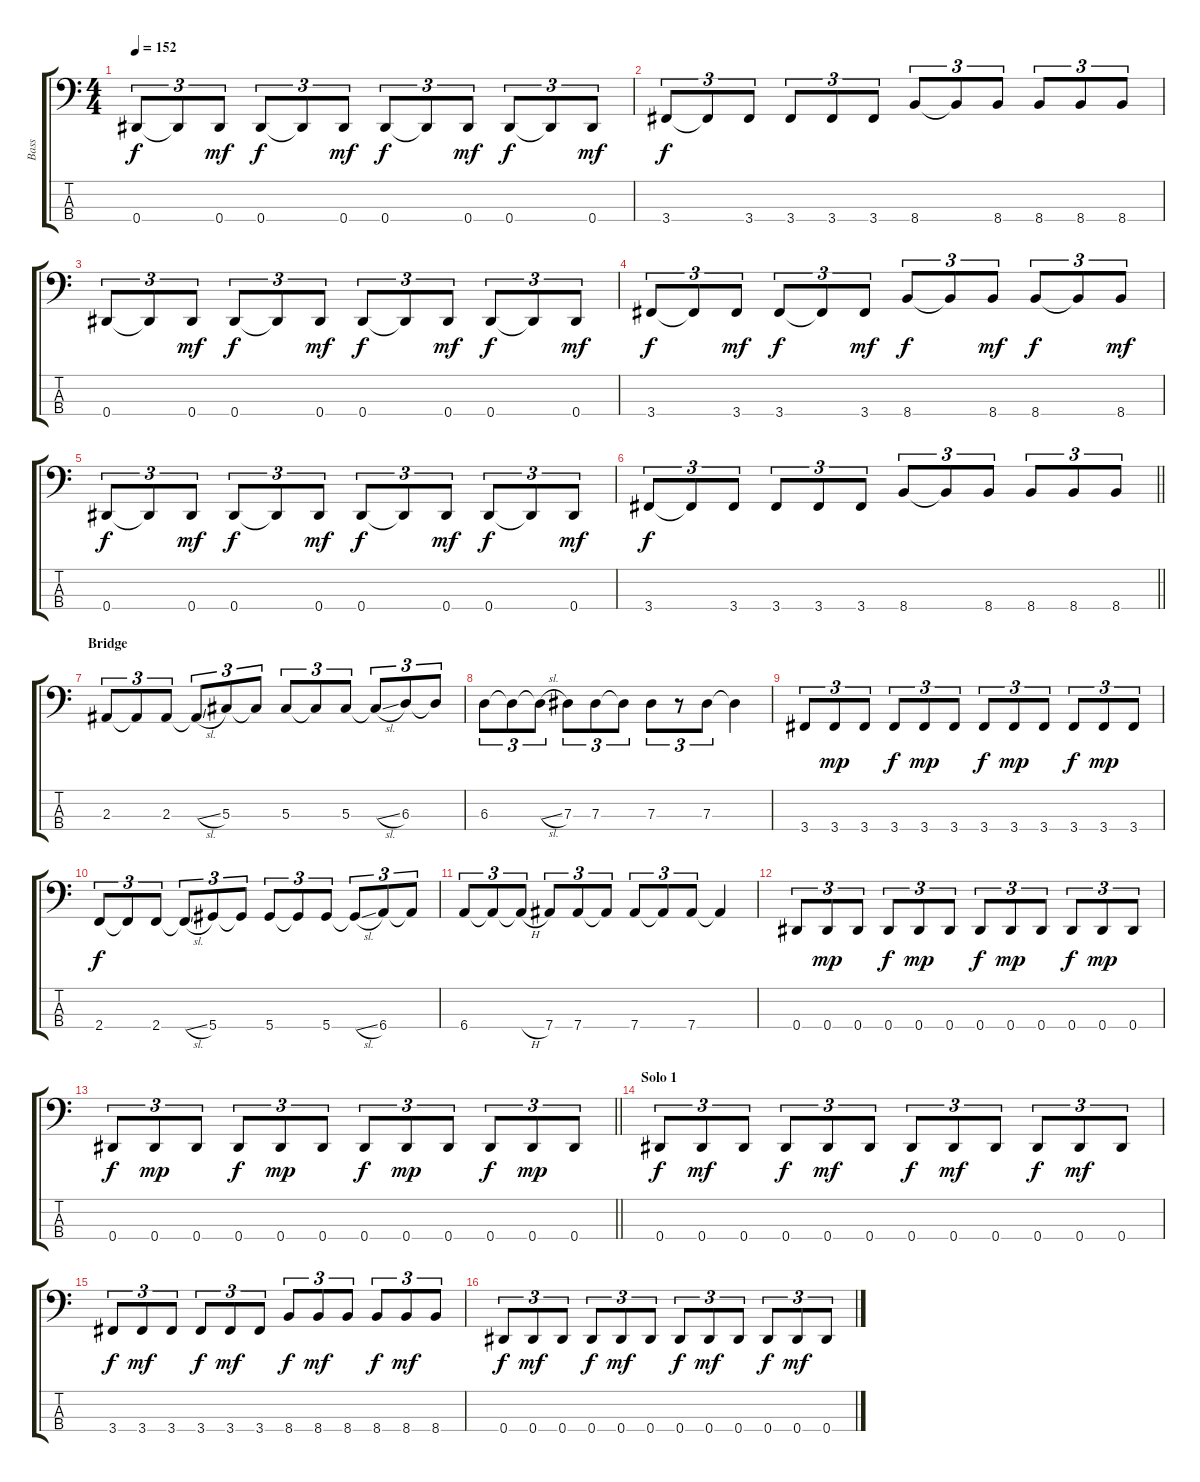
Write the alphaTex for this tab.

\track ("Bass" "Bass") {instrument electricbasspick}
\staff {score tabs}
\tuning (Gb2 Db2 Ab1 Eb1) {hide}
\ts (4 4)
\tempo 152
\clef f4
\ks c
0.4.8{tu (3 2) dy f} 0.4{t}.8{tu (3 2)} 0.4.8{tu (3 2) dy mf} 0.4.8{tu (3 2) dy f} 0.4{t}.8{tu (3 2)} 0.4.8{tu (3 2) dy mf} 0.4.8{tu (3 2) dy f} 0.4{t}.8{tu (3 2)} 0.4.8{tu (3 2) dy mf} 0.4.8{tu (3 2) dy f} 0.4{t}.8{tu (3 2)} 0.4.8{tu (3 2) dy mf} |
3.4.8{tu (3 2) dy f} 3.4{t}.8{tu (3 2)} 3.4.8{tu (3 2)} 3.4.8{tu (3 2)} 3.4.8{tu (3 2)} 3.4.8{tu (3 2)} 8.4.8{tu (3 2)} 8.4{t}.8{tu (3 2)} 8.4.8{tu (3 2)} 8.4.8{tu (3 2)} 8.4.8{tu (3 2)} 8.4.8{tu (3 2)} |
0.4.8{tu (3 2)} 0.4{t}.8{tu (3 2)} 0.4.8{tu (3 2) dy mf} 0.4.8{tu (3 2) dy f} 0.4{t}.8{tu (3 2)} 0.4.8{tu (3 2) dy mf} 0.4.8{tu (3 2) dy f} 0.4{t}.8{tu (3 2)} 0.4.8{tu (3 2) dy mf} 0.4.8{tu (3 2) dy f} 0.4{t}.8{tu (3 2)} 0.4.8{tu (3 2) dy mf} |
3.4.8{tu (3 2) dy f} 3.4{t}.8{tu (3 2)} 3.4.8{tu (3 2) dy mf} 3.4.8{tu (3 2) dy f} 3.4{t}.8{tu (3 2)} 3.4.8{tu (3 2) dy mf} 8.4.8{tu (3 2) dy f} 8.4{t}.8{tu (3 2)} 8.4.8{tu (3 2) dy mf} 8.4.8{tu (3 2) dy f} 8.4{t}.8{tu (3 2)} 8.4.8{tu (3 2) dy mf} |
0.4.8{tu (3 2) dy f} 0.4{t}.8{tu (3 2)} 0.4.8{tu (3 2) dy mf} 0.4.8{tu (3 2) dy f} 0.4{t}.8{tu (3 2)} 0.4.8{tu (3 2) dy mf} 0.4.8{tu (3 2) dy f} 0.4{t}.8{tu (3 2)} 0.4.8{tu (3 2) dy mf} 0.4.8{tu (3 2) dy f} 0.4{t}.8{tu (3 2)} 0.4.8{tu (3 2) dy mf} |
\barLineRight lightlight
3.4.8{tu (3 2) dy f} 3.4{t}.8{tu (3 2)} 3.4.8{tu (3 2)} 3.4.8{tu (3 2)} 3.4.8{tu (3 2)} 3.4.8{tu (3 2)} 8.4.8{tu (3 2)} 8.4{t}.8{tu (3 2)} 8.4.8{tu (3 2)} 8.4.8{tu (3 2)} 8.4.8{tu (3 2)} 8.4.8{tu (3 2)} |
\section ("" "Bridge")
2.3.8{tu (3 2)} 2.3{t}.8{tu (3 2)} 2.3.8{tu (3 2)} 2.3{sl t}.8{tu (3 2)} 5.3.8{tu (3 2)} 5.3{t}.8{tu (3 2)} 5.3.8{tu (3 2)} 5.3{t}.8{tu (3 2)} 5.3.8{tu (3 2)} 5.3{sl t}.8{tu (3 2)} 6.3.8{tu (3 2)} 6.3{t}.8{tu (3 2)} |
6.3.8{tu (3 2)} 6.3{t}.8{tu (3 2)} 6.3{sl t}.8{tu (3 2)} 7.3.8{tu (3 2)} 7.3.8{tu (3 2)} 7.3{t}.8{tu (3 2)} 7.3.8{tu (3 2)} r.8{tu (3 2)} 7.3.8{tu (3 2)} 7.3{t}.4 |
3.4.8{tu (3 2)} 3.4.8{tu (3 2) dy mp} 3.4.8{tu (3 2)} 3.4.8{tu (3 2) dy f} 3.4.8{tu (3 2) dy mp} 3.4.8{tu (3 2)} 3.4.8{tu (3 2) dy f} 3.4.8{tu (3 2) dy mp} 3.4.8{tu (3 2)} 3.4.8{tu (3 2) dy f} 3.4.8{tu (3 2) dy mp} 3.4.8{tu (3 2)} |
2.4.8{tu (3 2) dy f} 2.4{t}.8{tu (3 2)} 2.4.8{tu (3 2)} 2.4{sl t}.8{tu (3 2)} 5.4.8{tu (3 2)} 5.4{t}.8{tu (3 2)} 5.4.8{tu (3 2)} 5.4{t}.8{tu (3 2)} 5.4.8{tu (3 2)} 5.4{sl t}.8{tu (3 2)} 6.4.8{tu (3 2)} 6.4{t}.8{tu (3 2)} |
6.4.8{tu (3 2)} 6.4{t}.8{tu (3 2)} 6.4{h t}.8{tu (3 2)} 7.4.8{tu (3 2)} 7.4.8{tu (3 2)} 7.4{t}.8{tu (3 2)} 7.4.8{tu (3 2)} 7.4{t}.8{tu (3 2)} 7.4.8{tu (3 2)} 7.4{t}.4 |
0.4.8{tu (3 2)} 0.4.8{tu (3 2) dy mp} 0.4.8{tu (3 2)} 0.4.8{tu (3 2) dy f} 0.4.8{tu (3 2) dy mp} 0.4.8{tu (3 2)} 0.4.8{tu (3 2) dy f} 0.4.8{tu (3 2) dy mp} 0.4.8{tu (3 2)} 0.4.8{tu (3 2) dy f} 0.4.8{tu (3 2) dy mp} 0.4.8{tu (3 2)} |
\barLineRight lightlight
0.4.8{tu (3 2) dy f} 0.4.8{tu (3 2) dy mp} 0.4.8{tu (3 2)} 0.4.8{tu (3 2) dy f} 0.4.8{tu (3 2) dy mp} 0.4.8{tu (3 2)} 0.4.8{tu (3 2) dy f} 0.4.8{tu (3 2) dy mp} 0.4.8{tu (3 2)} 0.4.8{tu (3 2) dy f} 0.4.8{tu (3 2) dy mp} 0.4.8{tu (3 2)} |
\section ("" "Solo 1")
0.4.8{tu (3 2) dy f} 0.4.8{tu (3 2) dy mf} 0.4.8{tu (3 2)} 0.4.8{tu (3 2) dy f} 0.4.8{tu (3 2) dy mf} 0.4.8{tu (3 2)} 0.4.8{tu (3 2) dy f} 0.4.8{tu (3 2) dy mf} 0.4.8{tu (3 2)} 0.4.8{tu (3 2) dy f} 0.4.8{tu (3 2) dy mf} 0.4.8{tu (3 2)} |
3.4.8{tu (3 2) dy f} 3.4.8{tu (3 2) dy mf} 3.4.8{tu (3 2)} 3.4.8{tu (3 2) dy f} 3.4.8{tu (3 2) dy mf} 3.4.8{tu (3 2)} 8.4.8{tu (3 2) dy f} 8.4.8{tu (3 2) dy mf} 8.4.8{tu (3 2)} 8.4.8{tu (3 2) dy f} 8.4.8{tu (3 2) dy mf} 8.4.8{tu (3 2)} |
0.4.8{tu (3 2) dy f} 0.4.8{tu (3 2) dy mf} 0.4.8{tu (3 2)} 0.4.8{tu (3 2) dy f} 0.4.8{tu (3 2) dy mf} 0.4.8{tu (3 2)} 0.4.8{tu (3 2) dy f} 0.4.8{tu (3 2) dy mf} 0.4.8{tu (3 2)} 0.4.8{tu (3 2) dy f} 0.4.8{tu (3 2) dy mf} 0.4.8{tu (3 2)}
